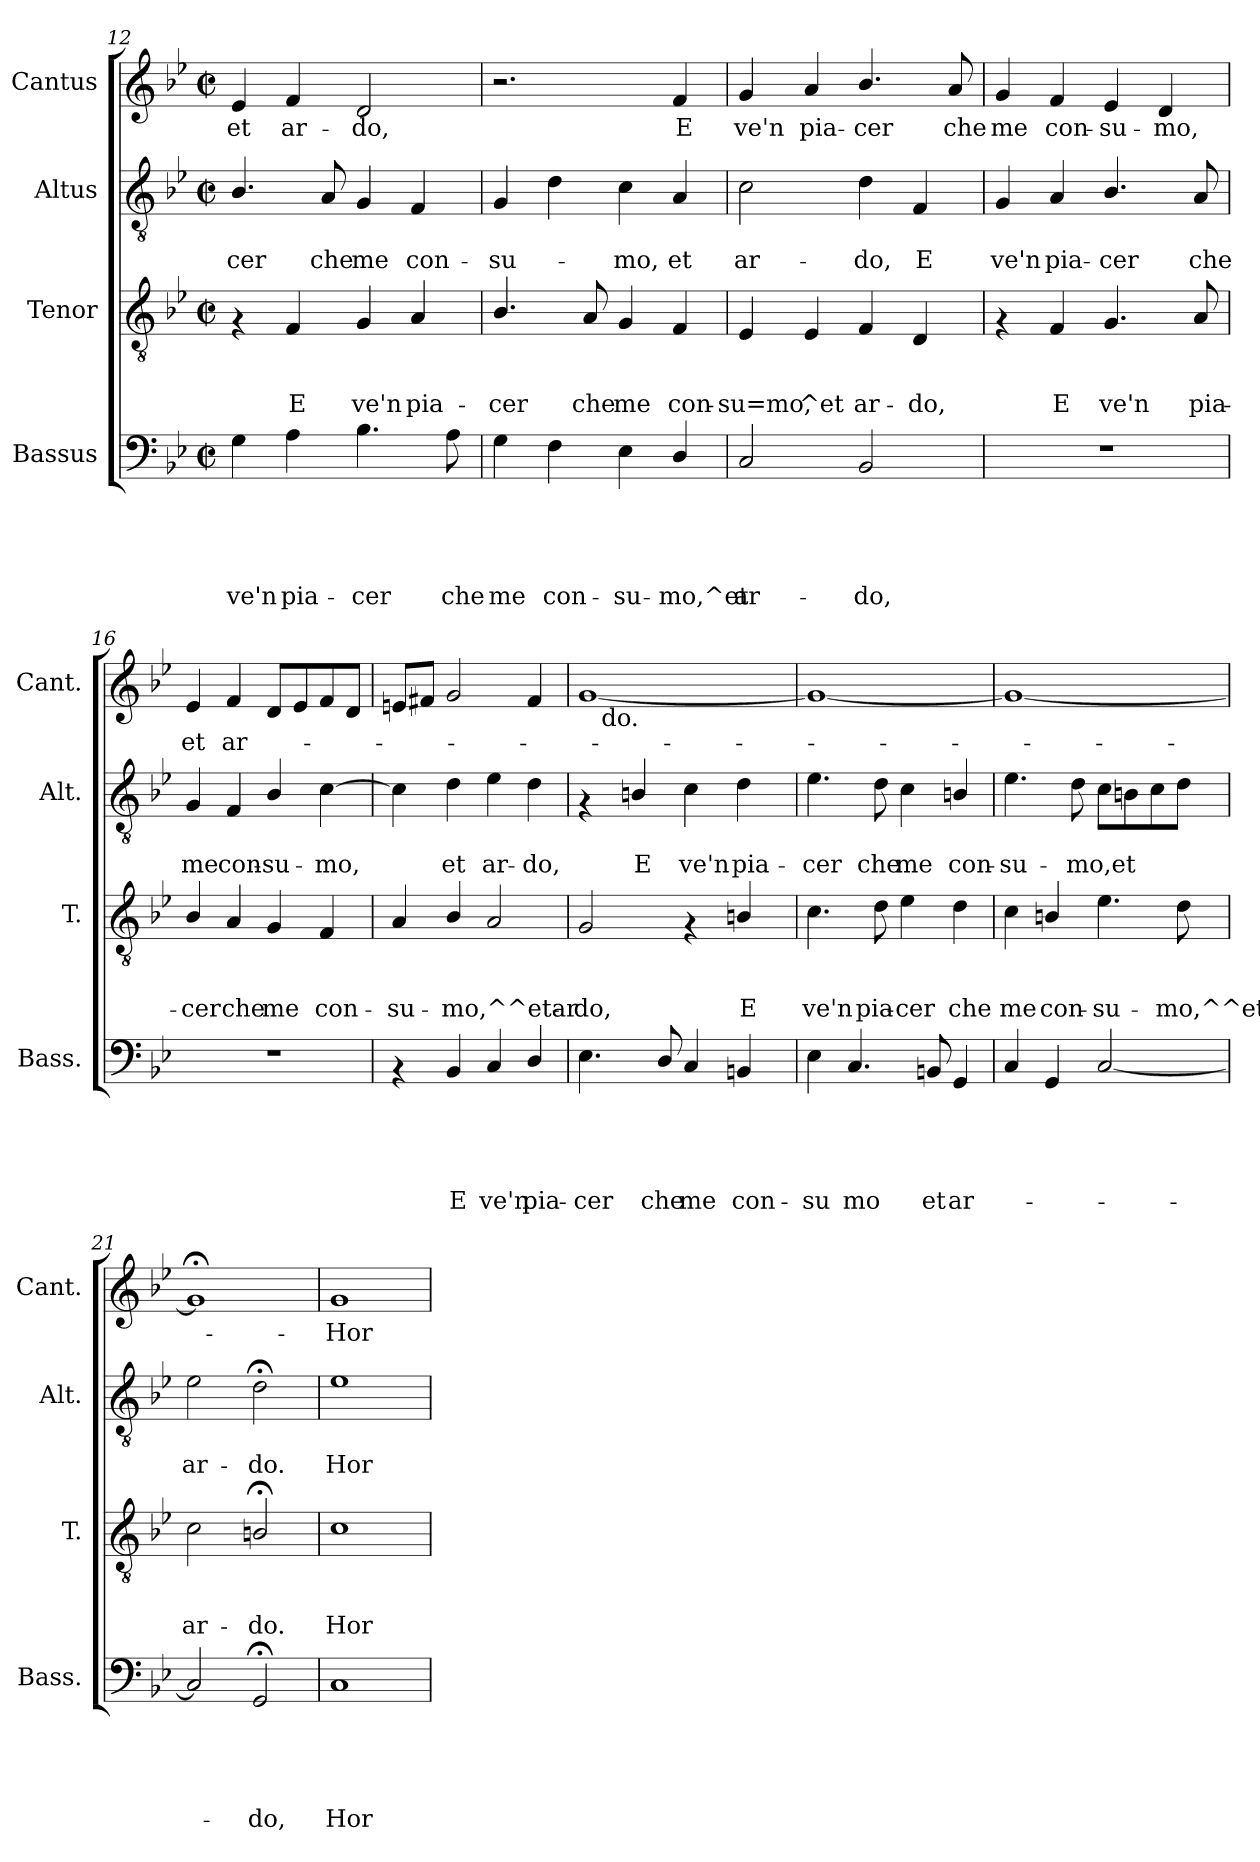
**kern	**text	**text	**text	**text	**text	**kern	**text	**text	**text	**kern	**text	**text	**kern	**text
*part4	*part4	*part4	*part4	*part4	*part4	*part3	*part3	*part3	*part3	*part2	*part2	*part2	*part1	*part1
*staff4	*staff4	*staff4	*staff4	*staff4	*staff4	*staff3	*staff3	*staff3	*staff3	*staff2	*staff2	*staff2	*staff1	*staff1
*I"Bassus	*	*	*	*	*	*I"Tenor	*	*	*	*I"Altus	*	*	*I"Cantus	*
*I'Bass.	*	*	*	*	*	*I'T.	*	*	*	*I'Alt.	*	*	*I'Cant.	*
!!LO:PB:g=z
*clefF4	*	*	*	*	*	*clefGv2	*	*	*	*clefGv2	*	*	*clefG2	*
*k[b-e-]	*	*	*	*	*	*k[b-e-]	*	*	*	*k[b-e-]	*	*	*k[b-e-]	*
*B-:	*	*	*	*	*	*B-:	*	*	*	*B-:	*	*	*B-:	*
*M2/2	*	*	*	*	*	*M2/2	*	*	*	*M2/2	*	*	*M2/2	*
*met(c|)	*	*	*	*	*	*met(c|)	*	*	*	*met(c|)	*	*	*met(c|)	*
=12	=12	=12	=12	=12	=12	=12	=12	=12	=12	=12	=12	=12	=12	=12
!	!	!	!	!	!LO:LY:b	!	!	!	!	!	!	!LO:LY:b	!	!LO:LY:b
4G\	.	.	.	.	ve'n	4rF	.	.	.	4.B-/	.	-cer	4e-/	et
!	!	!	!	!	!LO:LY:b	!	!	!	!LO:LY:b	!	!	!	!	!LO:LY:b
4A\	.	.	.	.	pia-	4F/	.	.	E	.	.	.	4f/	ar-
!	!	!	!	!	!	!	!	!	!	!	!	!LO:LY:b	!	!
.	.	.	.	.	.	.	.	.	.	8A/	.	che	.	.
!	!	!	!	!	!LO:LY:b	!	!	!	!LO:LY:b	!	!	!LO:LY:b	!	!LO:LY:b
4.B-\	.	.	.	.	-cer	4G/	.	.	ve'n	4G/	.	me	2d/	-do,
!	!	!	!	!	!	!	!	!	!LO:LY:b	!	!	!LO:LY:b	!	!
.	.	.	.	.	.	4A/	.	.	pia-	4F/	.	con-	.	.
!	!	!	!	!	!LO:LY:b	!	!	!	!	!	!	!	!	!
8A\	.	.	.	.	che	.	.	.	.	.	.	.	.	.
=13	=13	=13	=13	=13	=13	=13	=13	=13	=13	=13	=13	=13	=13	=13
!	!	!	!	!	!LO:LY:b	!	!	!	!LO:LY:b	!	!	!LO:LY:b	!	!
4G\	.	.	.	.	me	4.B-/	.	.	-cer	4G/	.	-su-	2.r	.
!	!	!	!	!	!LO:LY:b	!	!	!	!	!	!	!	!	!
4F\	.	.	.	.	con-	.	.	.	.	4d\	.	.	.	.
!	!	!	!	!	!	!	!	!	!LO:LY:b	!	!	!	!	!
.	.	.	.	.	.	8A/	.	.	che	.	.	.	.	.
!	!	!	!	!	!LO:LY:b	!	!	!	!LO:LY:b	!	!	!LO:LY:b	!	!
4E-\	.	.	.	.	-su-	4G/	.	.	me	4c\	.	-mo,	.	.
!	!	!	!	!	!LO:LY:b	!	!	!	!LO:LY:b	!	!	!LO:LY:b	!	!LO:LY:b
4D/	.	.	.	.	-mo,^et	4F/	.	.	con-	4A/	.	et	4f/	E
=14	=14	=14	=14	=14	=14	=14	=14	=14	=14	=14	=14	=14	=14	=14
!	!	!	!	!	!LO:LY:b	!	!	!	!LO:LY:b	!	!	!LO:LY:b	!	!LO:LY:b
2C/	.	.	.	.	ar-	4E-/	.	.	-su=mo,	2c\	.	ar-	4g/	ve'n
!	!	!	!	!	!	!	!	!	!LO:LY:b	!	!	!	!	!LO:LY:b
.	.	.	.	.	.	4E-/	.	.	^et	.	.	.	4a/	pia-
!	!	!	!	!	!LO:LY:b	!	!	!	!LO:LY:b	!	!	!LO:LY:b	!	!LO:LY:b
2BB-/	.	.	.	.	-do,	4F/	.	.	ar-	4d\	.	-do,	4.b-/	-cer
!	!	!	!	!	!	!	!	!	!LO:LY:b	!	!	!LO:LY:b	!	!
.	.	.	.	.	.	4D/	.	.	-do,	4F/	.	E	.	.
!	!	!	!	!	!	!	!	!	!	!	!	!	!	!LO:LY:b
.	.	.	.	.	.	.	.	.	.	.	.	.	8a/	che
=15	=15	=15	=15	=15	=15	=15	=15	=15	=15	=15	=15	=15	=15	=15
!	!	!	!	!	!	!	!	!	!	!	!	!LO:LY:b	!	!LO:LY:b
1r	.	.	.	.	.	4rF	.	.	.	4G/	.	ve'n	4g/	me
!	!	!	!	!	!	!	!	!	!LO:LY:b	!	!	!LO:LY:b	!	!LO:LY:b
.	.	.	.	.	.	4F/	.	.	E	4A/	.	pia-	4f/	con-
!	!	!	!	!	!	!	!	!	!LO:LY:b	!	!	!LO:LY:b	!	!LO:LY:b
.	.	.	.	.	.	4.G/	.	.	ve'n	4.B-/	.	-cer	4e-/	-su-
!	!	!	!	!	!	!	!	!	!	!	!	!	!	!LO:LY:b
.	.	.	.	.	.	.	.	.	.	.	.	.	4d/	-mo,
!	!	!	!	!	!	!	!	!	!LO:LY:b	!	!	!LO:LY:b	!	!
.	.	.	.	.	.	8A/	.	.	pia-	8A/	.	che	.	.
=16	=16	=16	=16	=16	=16	=16	=16	=16	=16	=16	=16	=16	=16	=16
!	!	!	!	!	!	!	!	!	!LO:LY:b	!	!	!LO:LY:b	!	!LO:LY:b
1r	.	.	.	.	.	4B-/	.	.	-cer	4G/	.	me	4e-/	et
!	!	!	!	!	!	!	!	!	!LO:LY:b	!	!	!LO:LY:b	!	!LO:LY:b
.	.	.	.	.	.	4A/	.	.	che	4F/	.	con-	4f/	ar-
!	!	!	!	!	!	!	!	!	!LO:LY:b	!	!	!LO:LY:b	!	!
.	.	.	.	.	.	4G/	.	.	me	4B-/	.	-su-	8d/L	.
.	.	.	.	.	.	.	.	.	.	.	.	.	8e-/	.
!	!	!	!	!	!	!	!	!	!LO:LY:b	!	!	!LO:LY:b	!	!
.	.	.	.	.	.	4F/	.	.	con-	[>4c\	.	-mo,	8f/	.
.	.	.	.	.	.	.	.	.	.	.	.	.	8d/J	.
!!LO:PB:g=z
=17	=17	=17	=17	=17	=17	=17	=17	=17	=17	=17	=17	=17	=17	=17
!	!	!	!	!	!	!	!	!	!LO:LY:b	!	!	!	!	!
4rAA	.	.	.	.	.	4A/	.	.	-su-	4c\]	.	.	8en/L	.
.	.	.	.	.	.	.	.	.	.	.	.	.	8f#X/J	.
!	!	!	!	!	!LO:LY:b	!	!	!	!LO:LY:b	!	!	!LO:LY:b	!	!
4BB-/	.	.	.	.	E	4B-/	.	.	-mo,^^etar-	4d\	.	et	2g/	.
!	!	!	!	!	!LO:LY:b	!	!	!	!	!	!	!LO:LY:b	!	!
4C/	.	.	.	.	ve'n	2A/	.	.	.	4e-\	.	ar-	.	.
!	!	!	!	!	!LO:LY:b	!	!	!	!	!	!	!LO:LY:b	!	!
4D/	.	.	.	.	pia-	.	.	.	.	4d\	.	-do,	4f#/	.
=18	=18	=18	=18	=18	=18	=18	=18	=18	=18	=18	=18	=18	=18	=18
!	!	!	!	!	!LO:LY:b	!	!	!	!LO:LY:b	!	!	!	!	!
*	*	*	*	*	*	*	*	*	*	*	*	*	*^	*
4.E-\	.	.	.	.	-cer	2G/	.	.	-do,	4rF	.	.	[<1g	16.ryy	.
!	!	!	!	!	!	!	!	!	!	!	!	!	!	!LO:TX:b:t=do.	!
.	.	.	.	.	.	.	.	.	.	.	.	.	.	2ryy	.
!	!	!	!	!	!	!	!	!	!	!	!	!LO:LY:b	!	!	!
.	.	.	.	.	.	.	.	.	.	4Bn/	.	E	.	.	.
!	!	!	!	!	!LO:LY:b	!	!	!	!	!	!	!	!	!	!
8D/	.	.	.	.	che	.	.	.	.	.	.	.	.	.	.
!	!	!	!	!	!LO:LY:b	!	!	!	!	!	!	!LO:LY:b	!	!	!
4C/	.	.	.	.	me	4rF	.	.	.	4c\	.	ve'n	.	.	.
.	.	.	.	.	.	.	.	.	.	.	.	.	.	4ryy	.
!	!	!	!	!	!LO:LY:b	!	!	!	!LO:LY:b	!	!	!LO:LY:b	!	!	!
4BBn/	.	.	.	.	con-	4Bn/	.	.	E	4d\	.	pia-	.	.	.
.	.	.	.	.	.	.	.	.	.	.	.	.	.	8ryy	.
.	.	.	.	.	.	.	.	.	.	.	.	.	.	32ryy	.
=19	=19	=19	=19	=19	=19	=19	=19	=19	=19	=19	=19	=19	=19	=19	=19
!	!	!	!	!	!LO:LY:b	!	!	!	!LO:LY:b	!	!	!LO:LY:b	!	!	!
*	*	*	*	*	*	*	*	*	*	*	*	*	*v	*v	*
4E-\	.	.	.	.	-su	4.c\	.	.	ve'n	4.e-\	.	-cer	1g_	.
!	!	!	!	!	!LO:LY:b	!	!	!	!	!	!	!	!	!
4.C/	.	.	.	.	mo	.	.	.	.	.	.	.	.	.
!	!	!	!	!	!	!	!	!	!LO:LY:b	!	!	!LO:LY:b	!	!
.	.	.	.	.	.	8d\	.	.	pia-	8d\	.	che	.	.
!	!	!	!	!	!	!	!	!	!LO:LY:b	!	!	!LO:LY:b	!	!
.	.	.	.	.	.	4e-\	.	.	-cer	4c\	.	me	.	.
!	!	!	!	!	!LO:LY:b	!	!	!	!	!	!	!	!	!
8BBn/	.	.	.	.	et	.	.	.	.	.	.	.	.	.
!	!	!	!	!	!LO:LY:b	!	!	!	!LO:LY:b	!	!	!LO:LY:b	!	!
4GG/	.	.	.	.	ar-	4d\	.	.	che	4Bn/	.	con-	.	.
=20	=20	=20	=20	=20	=20	=20	=20	=20	=20	=20	=20	=20	=20	=20
!	!	!	!	!	!	!	!	!	!LO:LY:b	!	!	!LO:LY:b	!	!
4C/	.	.	.	.	.	4c\	.	.	me	4.e-\	.	-su-	1g_	.
!	!	!	!	!	!	!	!	!	!LO:LY:b	!	!	!	!	!
4GG/	.	.	.	.	.	4Bn/	.	.	con-	.	.	.	.	.
!	!	!	!	!	!	!	!	!	!	!	!	!LO:LY:b	!	!
.	.	.	.	.	.	.	.	.	.	8d\	.	-mo,et	.	.
!	!	!	!	!	!	!	!	!	!LO:LY:b	!	!	!	!	!
[<2C/	.	.	.	.	.	4.e-\	.	.	-su-	8c\L	.	.	.	.
.	.	.	.	.	.	.	.	.	.	8Bn\	.	.	.	.
.	.	.	.	.	.	.	.	.	.	8c\	.	.	.	.
!	!	!	!	!	!	!	!	!	!LO:LY:b	!	!	!	!	!
.	.	.	.	.	.	8d\	.	.	-mo,^^et	8d\J	.	.	.	.
=21	=21	=21	=21	=21	=21	=21	=21	=21	=21	=21	=21	=21	=21	=21
!	!	!	!	!	!	!	!	!	!LO:LY:b	!	!	!LO:LY:b	!	!
2C/]	.	.	.	.	.	2c\	.	.	ar-	2e-\	.	ar-	1g;<]	.
!	!	!	!	!	!LO:LY:b	!	!	!	!LO:LY:b	!	!	!LO:LY:b	!	!
2GG;</	.	.	.	.	-do,	2Bn;</	.	.	-do.	2d;<\	.	-do.	.	.
!!LO:LB:g=z
=22	=22	=22	=22	=22	=22	=22	=22	=22	=22	=22	=22	=22	=22	=22
!	!	!	!	!	!LO:LY:b	!	!	!	!LO:LY:b	!	!	!LO:LY:b	!	!LO:LY:b
1C	.	.	.	.	Hor	1c	.	.	Hor	1e-	.	Hor	1g	-Hor
=	=	=	=	=	=	=	=	=	=	=	=	=	=	=
*-	*-	*-	*-	*-	*-	*-	*-	*-	*-	*-	*-	*-	*-	*-
